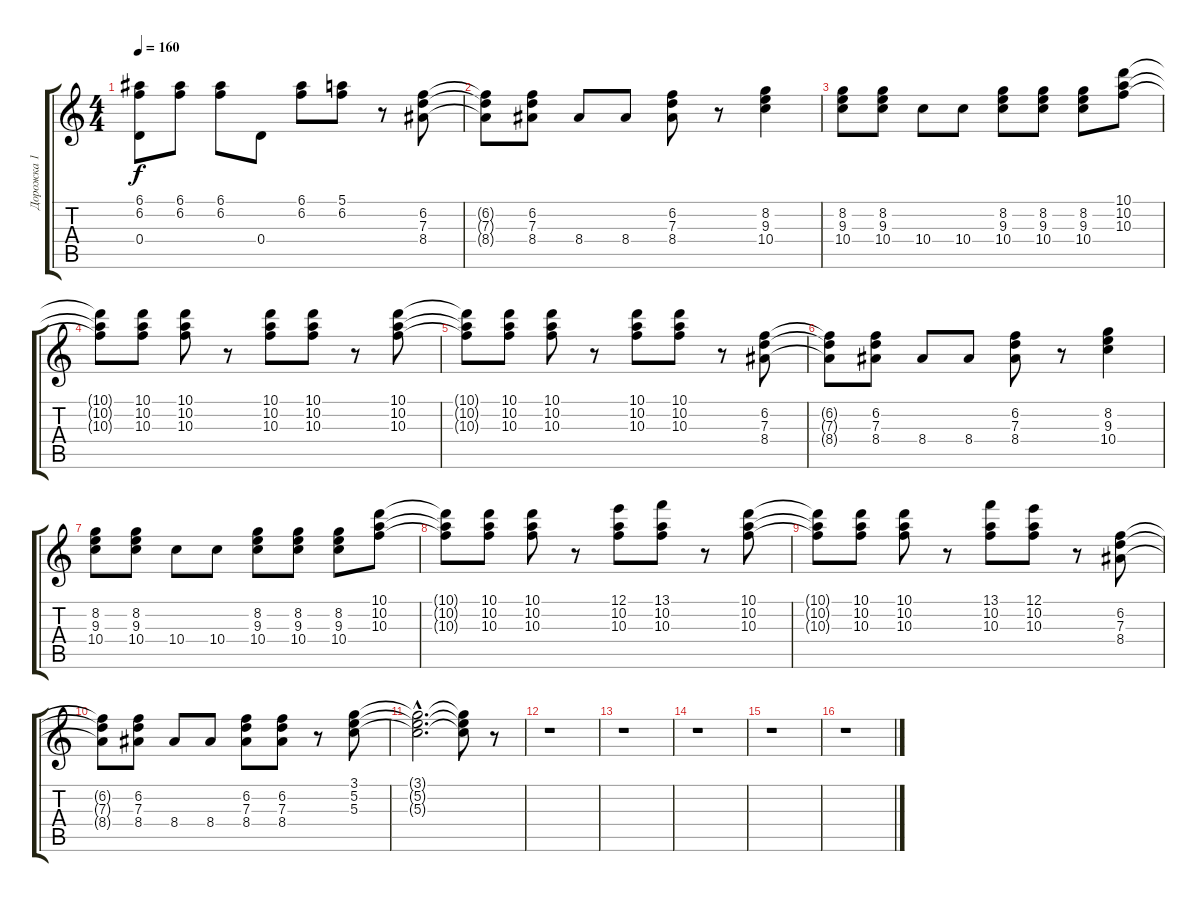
\track ("Дорожка 1" "Дорожка 1") {instrument distortionguitar}
\staff {score tabs}
\tuning (E4 B3 G3 D3 A2 E2) {hide}
\ts (4 4)
\tempo 160
\clef g2
\ks c
(6.1{t} 6.2{t} 0.4{t}).8{dy f} (6.1 6.2).8 (6.1 6.2).8 0.4.8 (6.1 6.2).8 (5.1 6.2).8 r.8 (6.2 7.3 8.4).8 |
(6.2{t} 7.3{t} 8.4{t}).8 (6.2 7.3 8.4).8 8.4.8 8.4.8 (6.2 7.3 8.4).8 r.8 (8.2 9.3 10.4).4 |
(8.2 9.3 10.4).8 (8.2 9.3 10.4).8 10.4.8 10.4.8 (8.2 9.3 10.4).8 (8.2 9.3 10.4).8 (8.2 9.3 10.4).8 (10.1 10.2 10.3).8 |
(10.1{t} 10.2{t} 10.3{t}).8 (10.1 10.2 10.3).8 (10.1 10.2 10.3).8 r.8 (10.1 10.2 10.3).8 (10.1 10.2 10.3).8 r.8 (10.1 10.2 10.3).8 |
(10.1{t} 10.2{t} 10.3{t}).8 (10.1 10.2 10.3).8 (10.1 10.2 10.3).8 r.8 (10.1 10.2 10.3).8 (10.1 10.2 10.3).8 r.8 (6.2 7.3 8.4).8 |
(6.2{t} 7.3{t} 8.4{t}).8 (6.2 7.3 8.4).8 8.4.8 8.4.8 (6.2 7.3 8.4).8 r.8 (8.2 9.3 10.4).4 |
(8.2 9.3 10.4).8 (8.2 9.3 10.4).8 10.4.8 10.4.8 (8.2 9.3 10.4).8 (8.2 9.3 10.4).8 (8.2 9.3 10.4).8 (10.1 10.2 10.3).8 |
(10.1{t} 10.2{t} 10.3{t}).8 (10.1 10.2 10.3).8 (10.1 10.2 10.3).8 r.8 (12.1 10.2 10.3).8 (13.1 10.2 10.3).8 r.8 (10.1 10.2 10.3).8 |
(10.1{t} 10.2{t} 10.3{t}).8 (10.1 10.2 10.3).8 (10.1 10.2 10.3).8 r.8 (13.1 10.2 10.3).8 (12.1 10.2 10.3).8 r.8 (6.2 7.3 8.4).8 |
(6.2{t} 7.3{t} 8.4{t}).8 (6.2 7.3 8.4).8 8.4.8 8.4.8 (6.2 7.3 8.4).8 (6.2 7.3 8.4).8 r.8 (3.1 5.2 5.3).8 |
(3.1{hac t} 5.2{hac t} 5.3{hac t}).2{d} (3.1{t} 5.2{t} 5.3{t}).8 r.8 |
r.1 |
r.1 |
r.1 |
r.1 |
r.1
